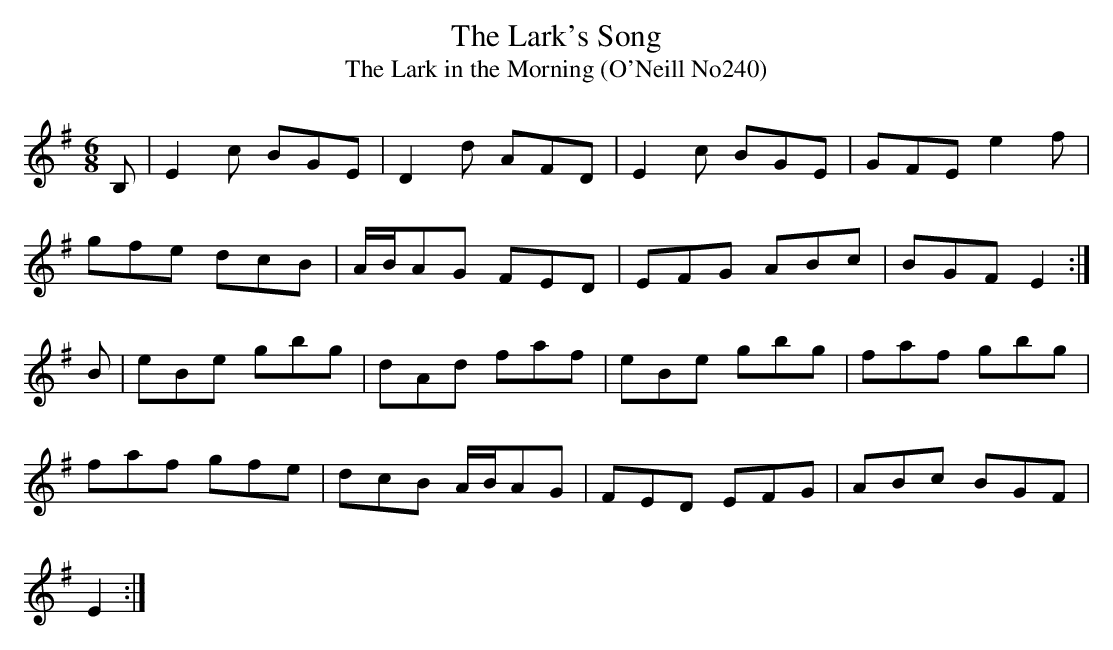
X:1
T:Lark's Song, The
T:The Lark in the Morning (O'Neill No240)
M:6/8
L:1/8
K:G
B,|E2c BGE|D2d AFD|E2c BGE|GFE e2f|!
gfe dcB|A/2B/2AG FED|EFG ABc|BGF E2:|!
B|eBe gbg|dAd faf|eBe gbg|faf gbg|!
faf gfe|dcB A/2B/2AG|FED EFG|ABc BGF|!
E2:|!
